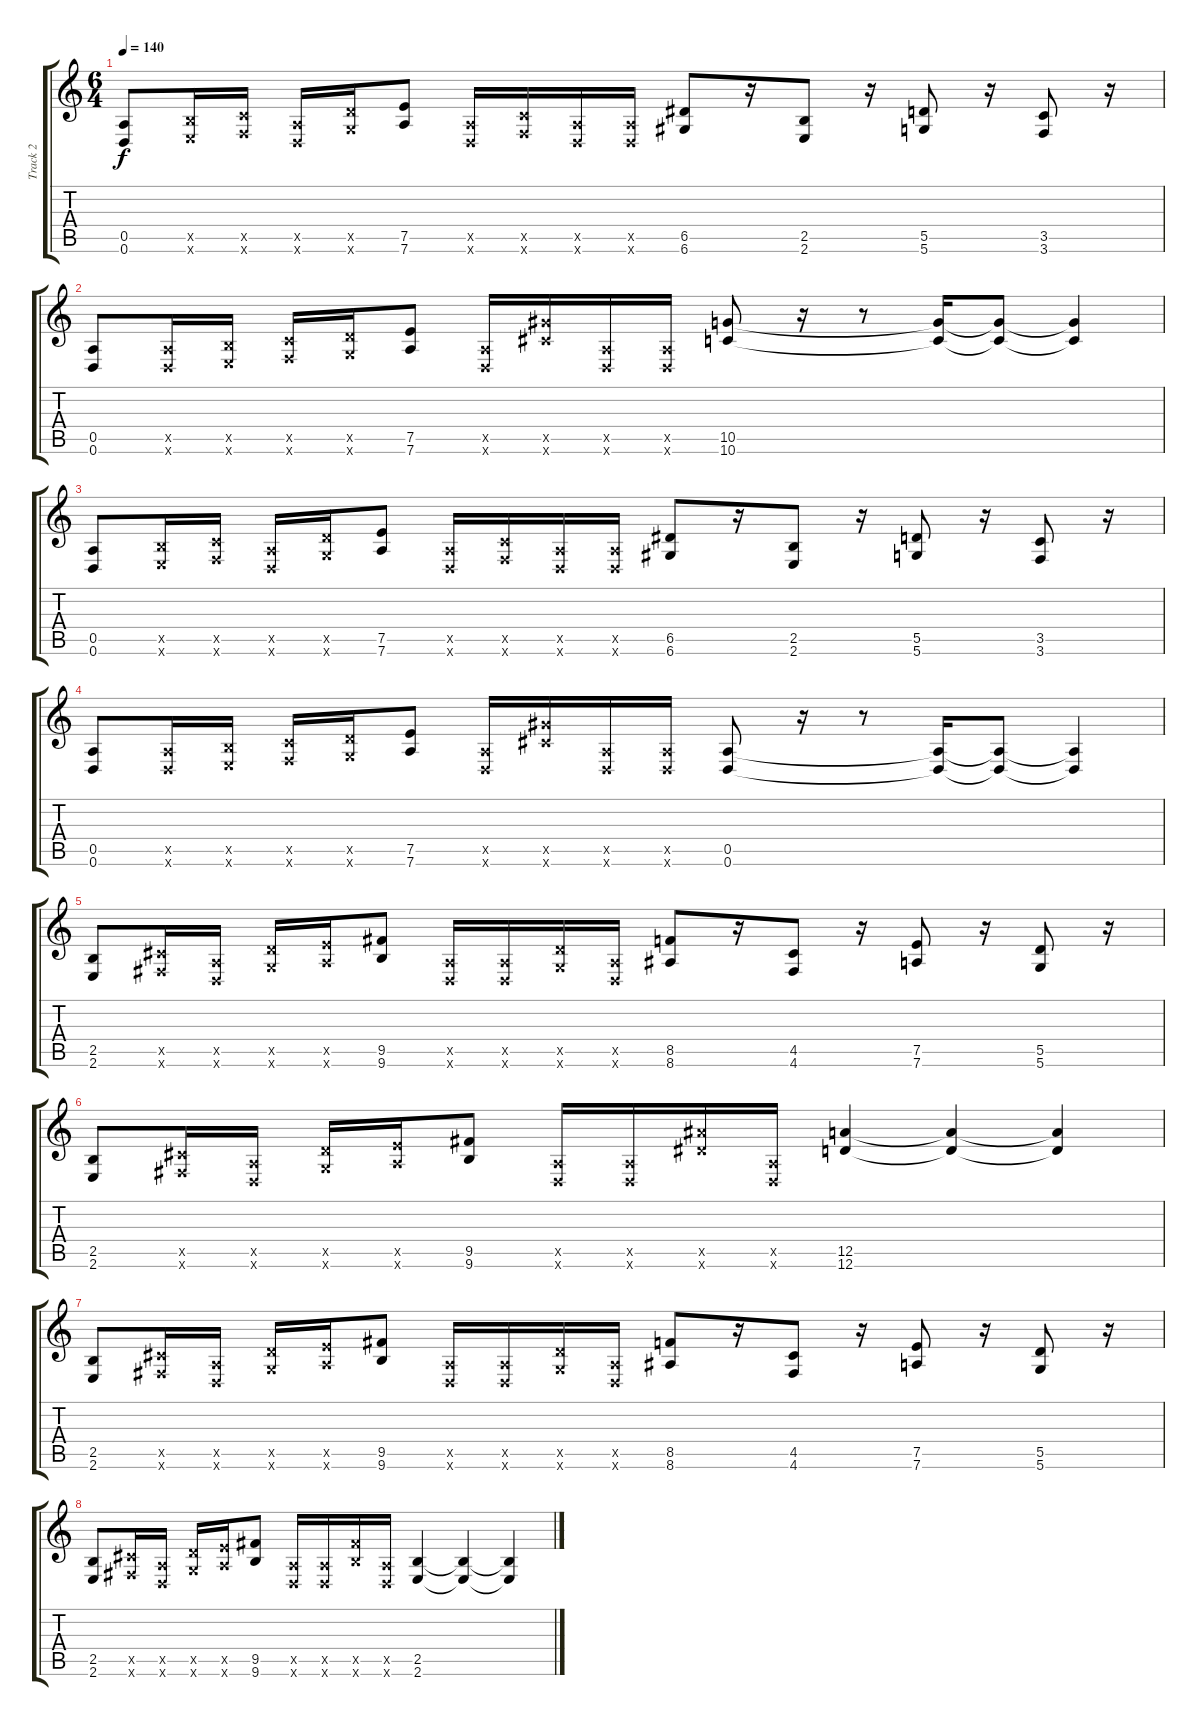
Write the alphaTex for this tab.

\track ("Track 2" "Track 2") {instrument distortionguitar}
\staff {score tabs}
\tuning (E4 B3 G3 D3 A2 D2) {hide}
\ts (6 4)
\tempo 140
\clef g2
\ks c
(0.5 0.6).8{dy f} (2.5{x} 2.6{x}).16 (3.5{x} 3.6{x}).16 (0.5{x} 0.6{x}).16 (5.5{x} 5.6{x}).16 (7.5 7.6).8 (0.5{x} 0.6{x}).16 (3.5{x} 3.6{x}).16 (0.5{x} 0.6{x}).16 (0.5{x} 0.6{x}).16 (6.5 6.6).8 r.16 (2.5 2.6).8 r.16 (5.5 5.6).8 r.16 (3.5 3.6).8 r.16 |
(0.5 0.6).8 (0.5{x} 0.6{x}).16 (2.5{x} 2.6{x}).16 (3.5{x} 3.6{x}).16 (5.5{x} 5.6{x}).16 (7.5 7.6).8 (0.5{x} 0.6{x}).16 (11.5{x} 11.6{x}).16 (0.5{x} 0.6{x}).16 (0.5{x} 0.6{x}).16 (10.5 10.6).8 r.16 r.8 (10.5{t} 10.6{t}).16 (10.5{t} 10.6{t}).8 (10.5{t} 10.6{t}).4 |
(0.5 0.6).8 (2.5{x} 2.6{x}).16 (3.5{x} 3.6{x}).16 (0.5{x} 0.6{x}).16 (5.5{x} 5.6{x}).16 (7.5 7.6).8 (0.5{x} 0.6{x}).16 (3.5{x} 3.6{x}).16 (0.5{x} 0.6{x}).16 (0.5{x} 0.6{x}).16 (6.5 6.6).8 r.16 (2.5 2.6).8 r.16 (5.5 5.6).8 r.16 (3.5 3.6).8 r.16 |
(0.5 0.6).8 (0.5{x} 0.6{x}).16 (2.5{x} 2.6{x}).16 (3.5{x} 3.6{x}).16 (5.5{x} 5.6{x}).16 (7.5 7.6).8 (0.5{x} 0.6{x}).16 (11.5{x} 11.6{x}).16 (0.5{x} 0.6{x}).16 (0.5{x} 0.6{x}).16 (0.5 0.6).8 r.16 r.8 (0.5{t} 0.6{t}).16 (0.5{t} 0.6{t}).8 (0.5{t} 0.6{t}).4 |
(2.5 2.6).8 (4.5{x} 4.6{x}).16 (0.5{x} 0.6{x}).16 (5.5{x} 5.6{x}).16 (7.5{x} 7.6{x}).16 (9.5 9.6).8 (0.5{x} 0.6{x}).16 (0.5{x} 0.6{x}).16 (5.5{x} 5.6{x}).16 (0.5{x} 0.6{x}).16 (8.5 8.6).8 r.16 (4.5 4.6).8 r.16 (7.5 7.6).8 r.16 (5.5 5.6).8 r.16 |
(2.5 2.6).8 (4.5{x} 4.6{x}).16 (0.5{x} 0.6{x}).16 (5.5{x} 5.6{x}).16 (7.5{x} 7.6{x}).16 (9.5 9.6).8 (0.5{x} 0.6{x}).16 (0.5{x} 0.6{x}).16 (13.5{x} 13.6{x}).16 (0.5{x} 0.6{x}).16 (12.5 12.6).4 (12.5{t} 12.6{t}).4 (12.5{t} 12.6{t}).4 |
(2.5 2.6).8 (4.5{x} 4.6{x}).16 (0.5{x} 0.6{x}).16 (5.5{x} 5.6{x}).16 (7.5{x} 7.6{x}).16 (9.5 9.6).8 (0.5{x} 0.6{x}).16 (0.5{x} 0.6{x}).16 (5.5{x} 5.6{x}).16 (0.5{x} 0.6{x}).16 (8.5 8.6).8 r.16 (4.5 4.6).8 r.16 (7.5 7.6).8 r.16 (5.5 5.6).8 r.16 |
(2.5 2.6).8 (4.5{x} 4.6{x}).16 (0.5{x} 0.6{x}).16 (5.5{x} 5.6{x}).16 (7.5{x} 7.6{x}).16 (9.5 9.6).8 (0.5{x} 0.6{x}).16 (0.5{x} 0.6{x}).16 (9.5{x} 9.6{x}).16 (0.5{x} 0.6{x}).16 (2.5 2.6).4 (2.5{t} 2.6{t}).4 (2.5{t} 2.6{t}).4
